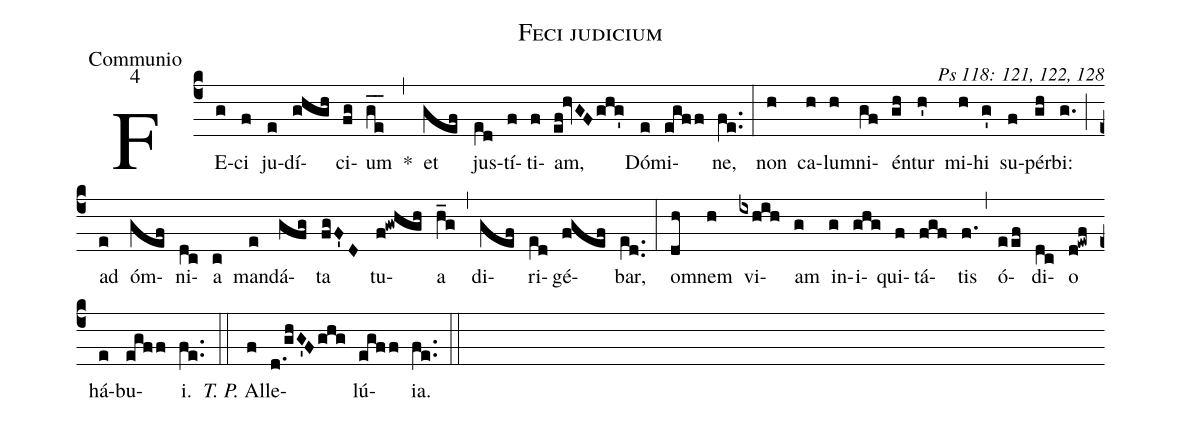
name: Feci judicium;
office-part: Communio;
mode: 4;
commentary: Ps 118: 121, 122, 128;
%%
(c4) FE(g)ci(f) ju(e)dí(ghgh)ci(fg)um(g_e_) *(,) et(gef) jus(e[ll:1]d)tí(f)ti(f)am,(ef!hvGFghg') Dó(e)mi(egff)ne,(fe..) (:)
non(h) ca(h)lum(h)ni(gf)én(gh)tur(h') mi(h)hi(g') su(f)pér(gh)bi:(g.) (;) ad(e) óm(gef)ni(dc)a(c) man(e)dá(gfg)ta(fgF'D) tu(f!gwhgh)a(h_g) (,) di(gef)ri(e[ll:1]d)gé(fgef)bar,(e[ll:1]d..) (:)
om(dh)nem(h) vi(ixhih)am(g) in(g)i(ghg)qui(f)tá(fgf)tis(f.) (,) ó(eef)di(dc)o(d!ewf) há(e)bu(egff)i.(fe..) (::)
<i>T. P.</i> Al(f)le(d./[-0.5]ghG'Fghg)lú(egff)ia.(fe..) (::)
